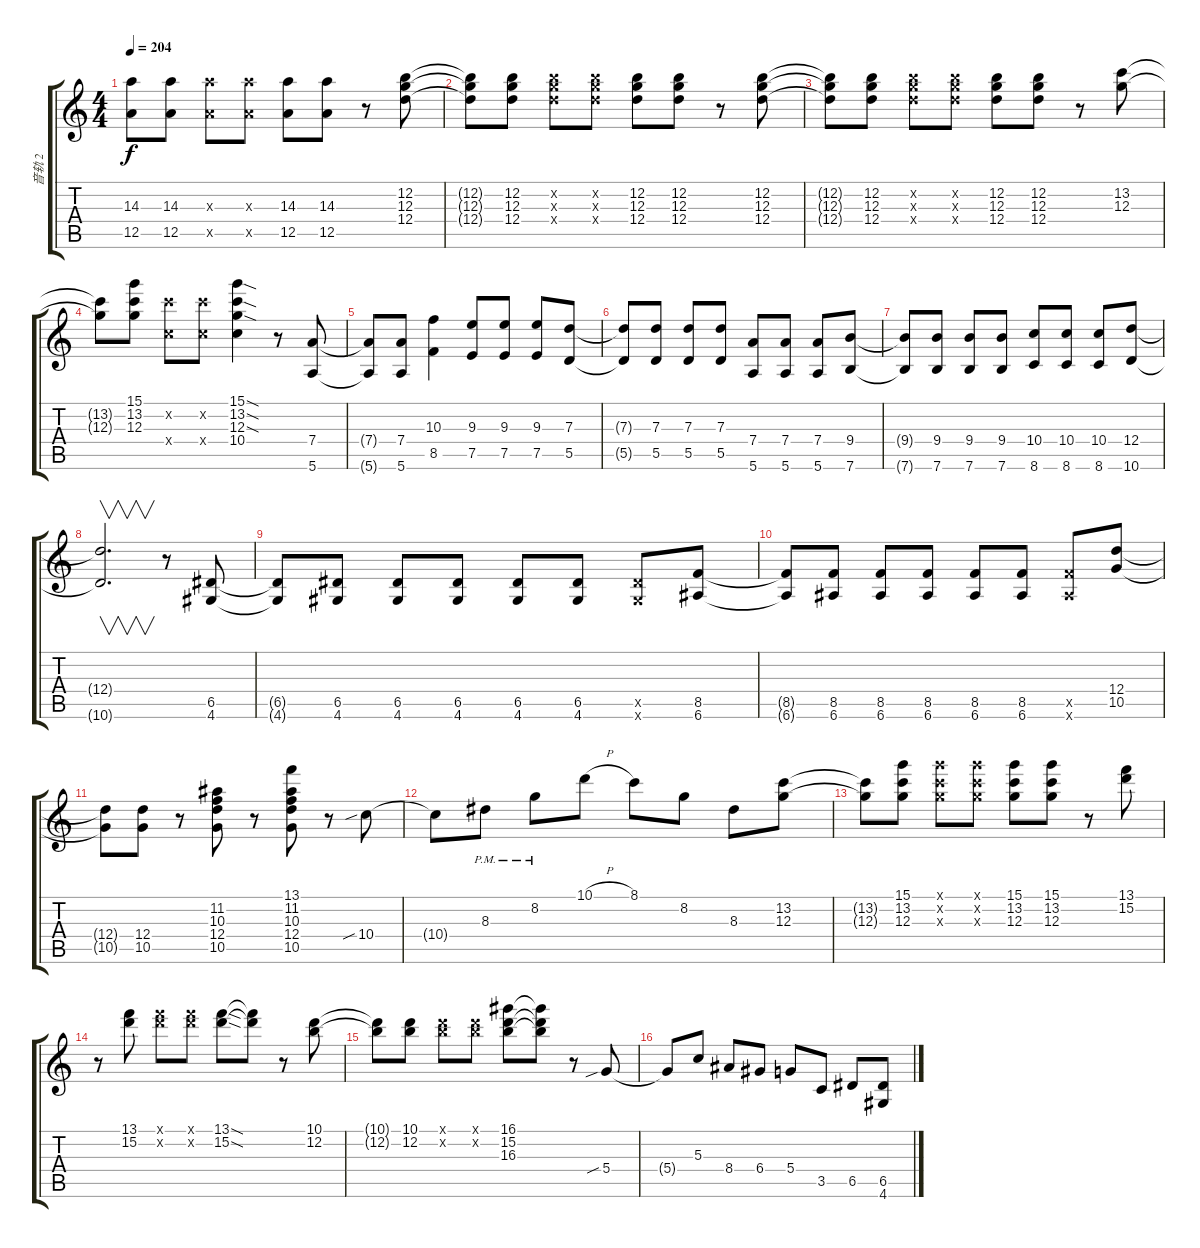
\track ("音轨 2" "音轨 2") {instrument overdrivenguitar}
\staff {score tabs}
\tuning (E4 B3 G3 D3 A2 E2) {hide}
\ts (4 4)
\tempo 204
\clef g2
\ks c
(14.3{t} 12.5{t}).8{dy f} (14.3 12.5).8 (14.3{x} 12.5{x}).8 (14.3{x} 12.5{x}).8 (14.3 12.5).8 (14.3 12.5).8 r.8 (12.2 12.3 12.4).8 |
(12.2{t} 12.3{t} 12.4{t}).8 (12.2 12.3 12.4).8 (12.2{x} 12.3{x} 12.4{x}).8 (12.2{x} 12.3{x} 12.4{x}).8 (12.2 12.3 12.4).8 (12.2 12.3 12.4).8 r.8 (12.2 12.3 12.4).8 |
(12.2{t} 12.3{t} 12.4{t}).8 (12.2 12.3 12.4).8 (12.2{x} 12.3{x} 12.4{x}).8 (12.2{x} 12.3{x} 12.4{x}).8 (12.2 12.3 12.4).8 (12.2 12.3 12.4).8 r.8 (13.2 12.3).8 |
(13.2{t} 12.3{t}).8 (15.1 13.2 12.3).8 (13.2{x} 10.4{x}).8 (13.2{x} 10.4{x}).8 (15.1{sod} 13.2{sod} 12.3{sod} 10.4).4 r.8 (7.4 5.6).8 |
(7.4{t} 5.6{t}).8 (7.4 5.6).8 (10.3 8.5).4 (9.3 7.5).8 (9.3 7.5).8 (9.3 7.5).8 (7.3 5.5).8 |
(7.3{t} 5.5{t}).8 (7.3 5.5).8 (7.3 5.5).8 (7.3 5.5).8 (7.4 5.6).8 (7.4 5.6).8 (7.4 5.6).8 (9.4 7.6).8 |
(9.4{t} 7.6{t}).8 (9.4 7.6).8 (9.4 7.6).8 (9.4 7.6).8 (10.4 8.6).8 (10.4 8.6).8 (10.4 8.6).8 (12.4 10.6).8 |
(12.4{t} 10.6{t}).2{v d} r.8 (6.5 4.6).8 |
(6.5{t} 4.6{t}).8 (6.5 4.6).8 (6.5 4.6).8 (6.5 4.6).8 (6.5 4.6).8 (6.5 4.6).8 (6.5{x} 4.6{x}).8 (8.5 6.6).8 |
(8.5{t} 6.6{t}).8 (8.5 6.6).8 (8.5 6.6).8 (8.5 6.6).8 (8.5 6.6).8 (8.5 6.6).8 (8.5{x} 6.6{x}).8 (12.4 10.5).8 |
(12.4{t} 10.5{t}).8 (12.4 10.5).8 r.8 (11.2 10.3 12.4 10.5).8 r.8 (13.1 11.2 10.3 12.4 10.5).8 r.8 10.4{sib}.8 |
10.4{t}.8 8.3{pm}.8 8.2{pm}.8 10.1{h}.8 8.1.8 8.2.8 8.3.8 (13.2 12.3).8 |
(13.2{t} 12.3{t}).8 (15.1 13.2 12.3).8 (15.1{x} 13.2{x} 12.3{x}).8 (15.1{x} 13.2{x} 12.3{x}).8 (15.1 13.2 12.3).8 (15.1 13.2 12.3).8 r.8 (13.1 15.2).8 |
r.8 (13.1 15.2).8 (13.1{x} 15.2{x}).8 (13.1{x} 15.2{x}).8 (13.1{sod} 15.2{sod}).8 (13.1{t} 15.2{t}).8 r.8 (10.1 12.2).8 |
(10.1{t} 12.2{t}).8 (10.1 12.2).8 (10.1{x} 12.2{x}).8 (10.1{x} 12.2{x}).8 (16.1 15.2 16.3).8 (16.1{t} 15.2{t} 16.3{t}).8 r.8 5.4{sib}.8 |
5.4{t}.8 5.3.8 8.4.8 6.4.8 5.4.8 3.5.8 6.5.8 (6.5 4.6).8
